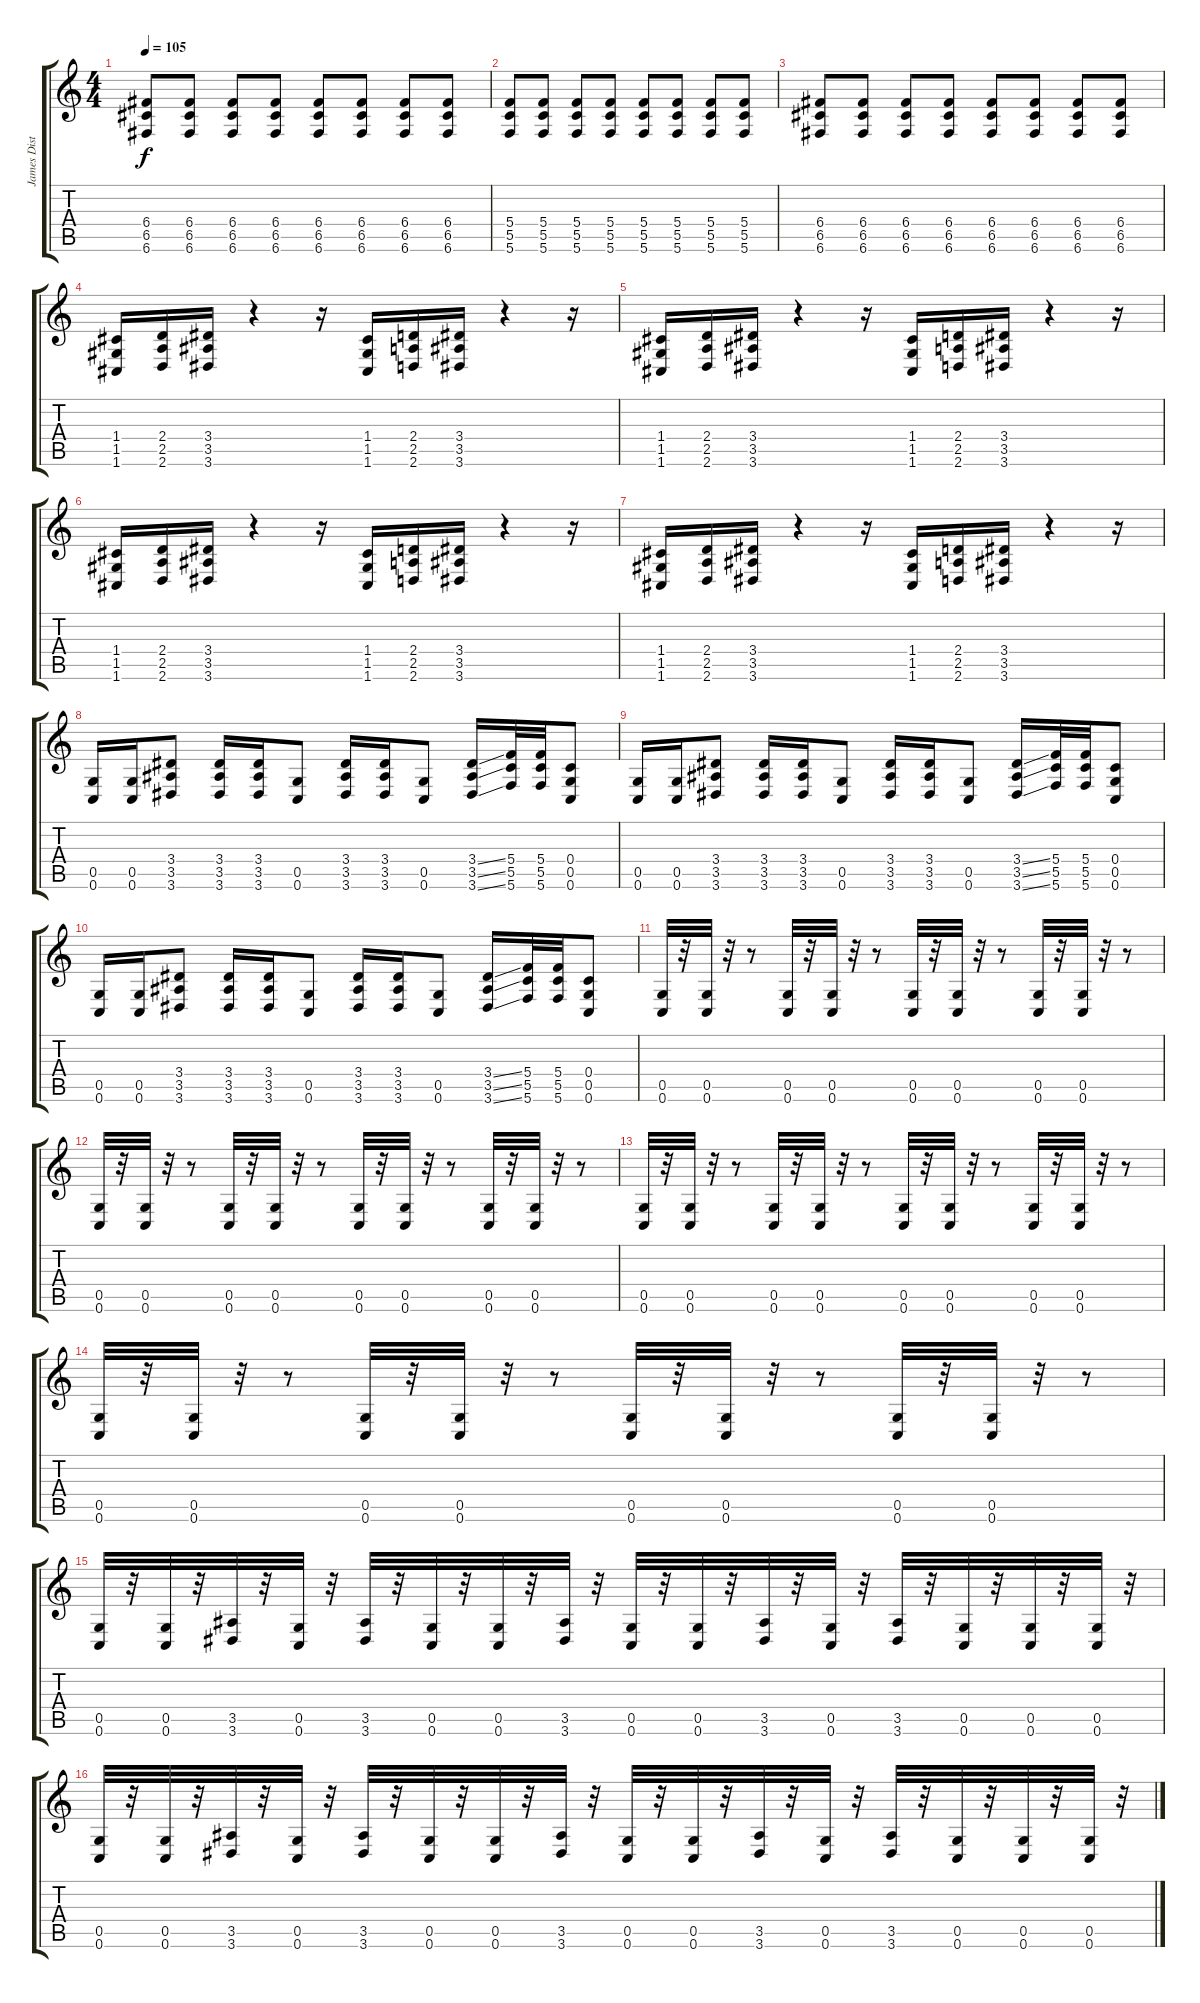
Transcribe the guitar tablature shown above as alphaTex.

\track ("James Distortion" "James Dist") {instrument distortionguitar}
\staff {score tabs}
\tuning (D4 A3 F3 C3 G2 C2) {hide}
\ts (4 4)
\tempo 105
\clef g2
\ks c
(6.4 6.5 6.6).8{dy f} (6.4 6.5 6.6).8 (6.4 6.5 6.6).8 (6.4 6.5 6.6).8 (6.4 6.5 6.6).8 (6.4 6.5 6.6).8 (6.4 6.5 6.6).8 (6.4 6.5 6.6).8 |
(5.4 5.5 5.6).8 (5.4 5.5 5.6).8 (5.4 5.5 5.6).8 (5.4 5.5 5.6).8 (5.4 5.5 5.6).8 (5.4 5.5 5.6).8 (5.4 5.5 5.6).8 (5.4 5.5 5.6).8 |
(6.4 6.5 6.6).8 (6.4 6.5 6.6).8 (6.4 6.5 6.6).8 (6.4 6.5 6.6).8 (6.4 6.5 6.6).8 (6.4 6.5 6.6).8 (6.4 6.5 6.6).8 (6.4 6.5 6.6).8 |
(1.4 1.5 1.6).16 (2.4 2.5 2.6).16 (3.4 3.5 3.6).16 r.4 r.16 (1.4 1.5 1.6).16 (2.4 2.5 2.6).16 (3.4 3.5 3.6).16 r.4 r.16 |
(1.4 1.5 1.6).16 (2.4 2.5 2.6).16 (3.4 3.5 3.6).16 r.4 r.16 (1.4 1.5 1.6).16 (2.4 2.5 2.6).16 (3.4 3.5 3.6).16 r.4 r.16 |
(1.4 1.5 1.6).16 (2.4 2.5 2.6).16 (3.4 3.5 3.6).16 r.4 r.16 (1.4 1.5 1.6).16 (2.4 2.5 2.6).16 (3.4 3.5 3.6).16 r.4 r.16 |
(1.4 1.5 1.6).16 (2.4 2.5 2.6).16 (3.4 3.5 3.6).16 r.4 r.16 (1.4 1.5 1.6).16 (2.4 2.5 2.6).16 (3.4 3.5 3.6).16 r.4 r.16 |
(0.5 0.6).16 (0.5 0.6).16 (3.4 3.5 3.6).8 (3.4 3.5 3.6).16 (3.4 3.5 3.6).16 (0.5 0.6).8 (3.4 3.5 3.6).16 (3.4 3.5 3.6).16 (0.5 0.6).8 (3.4{ss} 3.5{ss} 3.6{ss}).16 (5.4 5.5 5.6).32 (5.4 5.5 5.6).32 (0.4 0.5 0.6).8 |
(0.5 0.6).16 (0.5 0.6).16 (3.4 3.5 3.6).8 (3.4 3.5 3.6).16 (3.4 3.5 3.6).16 (0.5 0.6).8 (3.4 3.5 3.6).16 (3.4 3.5 3.6).16 (0.5 0.6).8 (3.4{ss} 3.5{ss} 3.6{ss}).16 (5.4 5.5 5.6).32 (5.4 5.5 5.6).32 (0.4 0.5 0.6).8 |
(0.5 0.6).16 (0.5 0.6).16 (3.4 3.5 3.6).8 (3.4 3.5 3.6).16 (3.4 3.5 3.6).16 (0.5 0.6).8 (3.4 3.5 3.6).16 (3.4 3.5 3.6).16 (0.5 0.6).8 (3.4{ss} 3.5{ss} 3.6{ss}).16 (5.4 5.5 5.6).32 (5.4 5.5 5.6).32 (0.4 0.5 0.6).8 |
(0.5 0.6).32 r.32 (0.5 0.6).32 r.32 r.8 (0.5 0.6).32 r.32 (0.5 0.6).32 r.32 r.8 (0.5 0.6).32 r.32 (0.5 0.6).32 r.32 r.8 (0.5 0.6).32 r.32 (0.5 0.6).32 r.32 r.8 |
(0.5 0.6).32 r.32 (0.5 0.6).32 r.32 r.8 (0.5 0.6).32 r.32 (0.5 0.6).32 r.32 r.8 (0.5 0.6).32 r.32 (0.5 0.6).32 r.32 r.8 (0.5 0.6).32 r.32 (0.5 0.6).32 r.32 r.8 |
(0.5 0.6).32 r.32 (0.5 0.6).32 r.32 r.8 (0.5 0.6).32 r.32 (0.5 0.6).32 r.32 r.8 (0.5 0.6).32 r.32 (0.5 0.6).32 r.32 r.8 (0.5 0.6).32 r.32 (0.5 0.6).32 r.32 r.8 |
(0.5 0.6).32 r.32 (0.5 0.6).32 r.32 r.8 (0.5 0.6).32 r.32 (0.5 0.6).32 r.32 r.8 (0.5 0.6).32 r.32 (0.5 0.6).32 r.32 r.8 (0.5 0.6).32 r.32 (0.5 0.6).32 r.32 r.8 |
(0.5 0.6).32 r.32 (0.5 0.6).32 r.32 (3.5 3.6).32 r.32 (0.5 0.6).32 r.32 (3.5 3.6).32 r.32 (0.5 0.6).32 r.32 (0.5 0.6).32 r.32 (3.5 3.6).32 r.32 (0.5 0.6).32 r.32 (0.5 0.6).32 r.32 (3.5 3.6).32 r.32 (0.5 0.6).32 r.32 (3.5 3.6).32 r.32 (0.5 0.6).32 r.32 (0.5 0.6).32 r.32 (0.5 0.6).32 r.32 |
(0.5 0.6).32 r.32 (0.5 0.6).32 r.32 (3.5 3.6).32 r.32 (0.5 0.6).32 r.32 (3.5 3.6).32 r.32 (0.5 0.6).32 r.32 (0.5 0.6).32 r.32 (3.5 3.6).32 r.32 (0.5 0.6).32 r.32 (0.5 0.6).32 r.32 (3.5 3.6).32 r.32 (0.5 0.6).32 r.32 (3.5 3.6).32 r.32 (0.5 0.6).32 r.32 (0.5 0.6).32 r.32 (0.5 0.6).32 r.32
